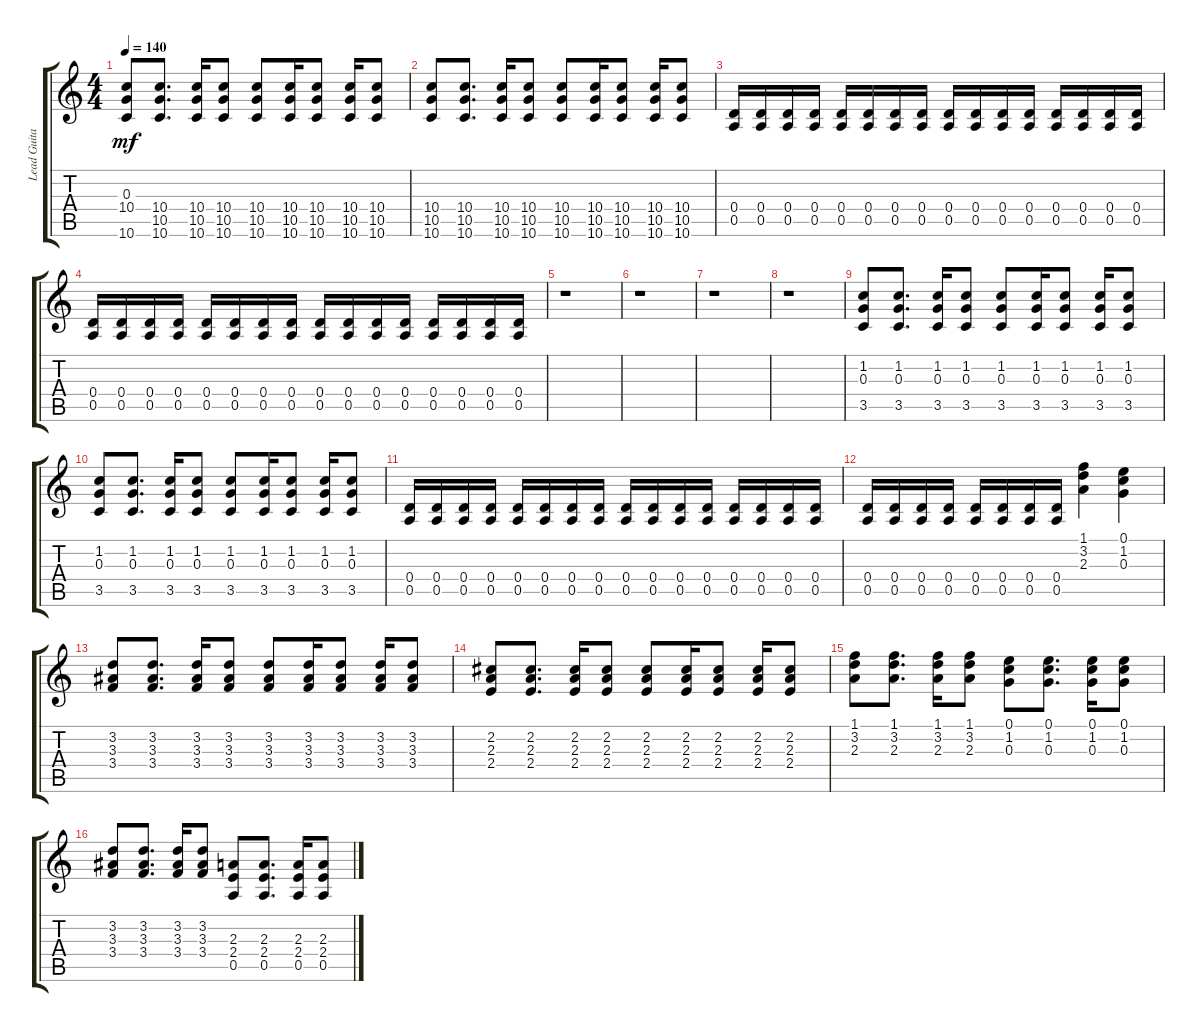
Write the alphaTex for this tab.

\track ("Lead Guitar 2" "Lead Guita") {instrument distortionguitar}
\staff {score tabs}
\tuning (E4 B3 G3 D3 A2 D2) {hide}
\ts (4 4)
\tempo 140
\clef g2
\ks c
(0.3 10.4 10.6).8{dy mf} (10.4 10.5 10.6).8{d} (10.4 10.5 10.6).16 (10.4 10.5 10.6).8 (10.4 10.5 10.6).8 (10.4 10.5 10.6).16 (10.4 10.5 10.6).8 (10.4 10.5 10.6).16 (10.4 10.5 10.6).8 |
(10.4 10.5 10.6).8 (10.4 10.5 10.6).8{d} (10.4 10.5 10.6).16 (10.4 10.5 10.6).8 (10.4 10.5 10.6).8 (10.4 10.5 10.6).16 (10.4 10.5 10.6).8 (10.4 10.5 10.6).16 (10.4 10.5 10.6).8 |
(0.4 0.5).16 (0.4 0.5).16 (0.4 0.5).16 (0.4 0.5).16 (0.4 0.5).16 (0.4 0.5).16 (0.4 0.5).16 (0.4 0.5).16 (0.4 0.5).16 (0.4 0.5).16 (0.4 0.5).16 (0.4 0.5).16 (0.4 0.5).16 (0.4 0.5).16 (0.4 0.5).16 (0.4 0.5).16 |
(0.4 0.5).16 (0.4 0.5).16 (0.4 0.5).16 (0.4 0.5).16 (0.4 0.5).16 (0.4 0.5).16 (0.4 0.5).16 (0.4 0.5).16 (0.4 0.5).16 (0.4 0.5).16 (0.4 0.5).16 (0.4 0.5).16 (0.4 0.5).16 (0.4 0.5).16 (0.4 0.5).16 (0.4 0.5).16 |
r.1 |
r.1 |
r.1 |
r.1 |
(1.2 0.3 3.5).8 (1.2 0.3 3.5).8{d} (1.2 0.3 3.5).16 (1.2 0.3 3.5).8 (1.2 0.3 3.5).8 (1.2 0.3 3.5).16 (1.2 0.3 3.5).8 (1.2 0.3 3.5).16 (1.2 0.3 3.5).8 |
(1.2 0.3 3.5).8 (1.2 0.3 3.5).8{d} (1.2 0.3 3.5).16 (1.2 0.3 3.5).8 (1.2 0.3 3.5).8 (1.2 0.3 3.5).16 (1.2 0.3 3.5).8 (1.2 0.3 3.5).16 (1.2 0.3 3.5).8 |
(0.4 0.5).16 (0.4 0.5).16 (0.4 0.5).16 (0.4 0.5).16 (0.4 0.5).16 (0.4 0.5).16 (0.4 0.5).16 (0.4 0.5).16 (0.4 0.5).16 (0.4 0.5).16 (0.4 0.5).16 (0.4 0.5).16 (0.4 0.5).16 (0.4 0.5).16 (0.4 0.5).16 (0.4 0.5).16 |
(0.4 0.5).16 (0.4 0.5).16 (0.4 0.5).16 (0.4 0.5).16 (0.4 0.5).16 (0.4 0.5).16 (0.4 0.5).16 (0.4 0.5).16 (1.1 3.2 2.3).4 (0.1 1.2 0.3).4 |
(3.2 3.3 3.4).8 (3.2 3.3 3.4).8{d} (3.2 3.3 3.4).16 (3.2 3.3 3.4).8 (3.2 3.3 3.4).8 (3.2 3.3 3.4).16 (3.2 3.3 3.4).8 (3.2 3.3 3.4).16 (3.2 3.3 3.4).8 |
(2.2 2.3 2.4).8 (2.2 2.3 2.4).8{d} (2.2 2.3 2.4).16 (2.2 2.3 2.4).8 (2.2 2.3 2.4).8 (2.2 2.3 2.4).16 (2.2 2.3 2.4).8 (2.2 2.3 2.4).16 (2.2 2.3 2.4).8 |
(1.1 3.2 2.3).8 (1.1 3.2 2.3).8{d} (1.1 3.2 2.3).16 (1.1 3.2 2.3).8 (0.1 1.2 0.3).8 (0.1 1.2 0.3).8{d} (0.1 1.2 0.3).16 (0.1 1.2 0.3).8 |
(3.2 3.3 3.4).8 (3.2 3.3 3.4).8{d} (3.2 3.3 3.4).16 (3.2 3.3 3.4).8 (2.3 2.4 0.5).8 (2.3 2.4 0.5).8{d} (2.3 2.4 0.5).16 (2.3 2.4 0.5).8
